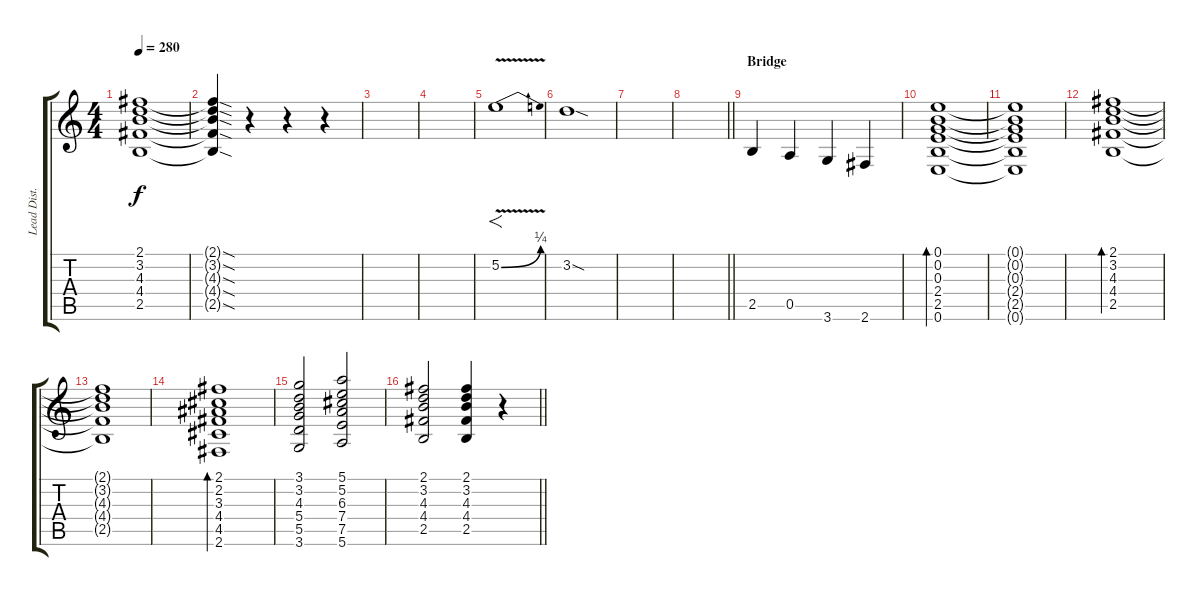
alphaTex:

\track ("Lead Dist." "Lead Dist.") {instrument distortionguitar}
\staff {score tabs}
\tuning (E4 B3 G3 D3 A2 E2) {hide}
\ts (4 4)
\tempo 280
\clef g2
\ks c
(2.1{t} 3.2{t} 4.3{t} 4.4{t} 2.5{t}).1{dy f} |
(2.1{sod t} 3.2{sod t} 4.3{sod t} 4.4{sod t} 2.5{sod t}).4 r.4 r.4 r.4 |
|
|
5.2{be (bend 0 0 60 1) v}.1{f} |
3.2{sod}.1 |
|
\barLineRight lightlight
|
\section ("" "Bridge")
2.5.4 0.5.4 3.6.4 2.6.4 |
(0.1 0.2 0.3 2.4 2.5 0.6).1{bd 480} |
(0.1{t} 0.2{t} 0.3{t} 2.4{t} 2.5{t} 0.6{t}).1 |
(2.1 3.2 4.3 4.4 2.5).1{bd 480} |
(2.1{t} 3.2{t} 4.3{t} 4.4{t} 2.5{t}).1 |
(2.1 2.2 3.3 4.4 4.5 2.6).1{bd 480} |
(3.1 3.2 4.3 5.4 5.5 3.6).2 (5.1 5.2 6.3 7.4 7.5 5.6).2 |
\barLineRight lightlight
(2.1 3.2 4.3 4.4 2.5).2 (2.1 3.2 4.3 4.4 2.5).4 r.4
